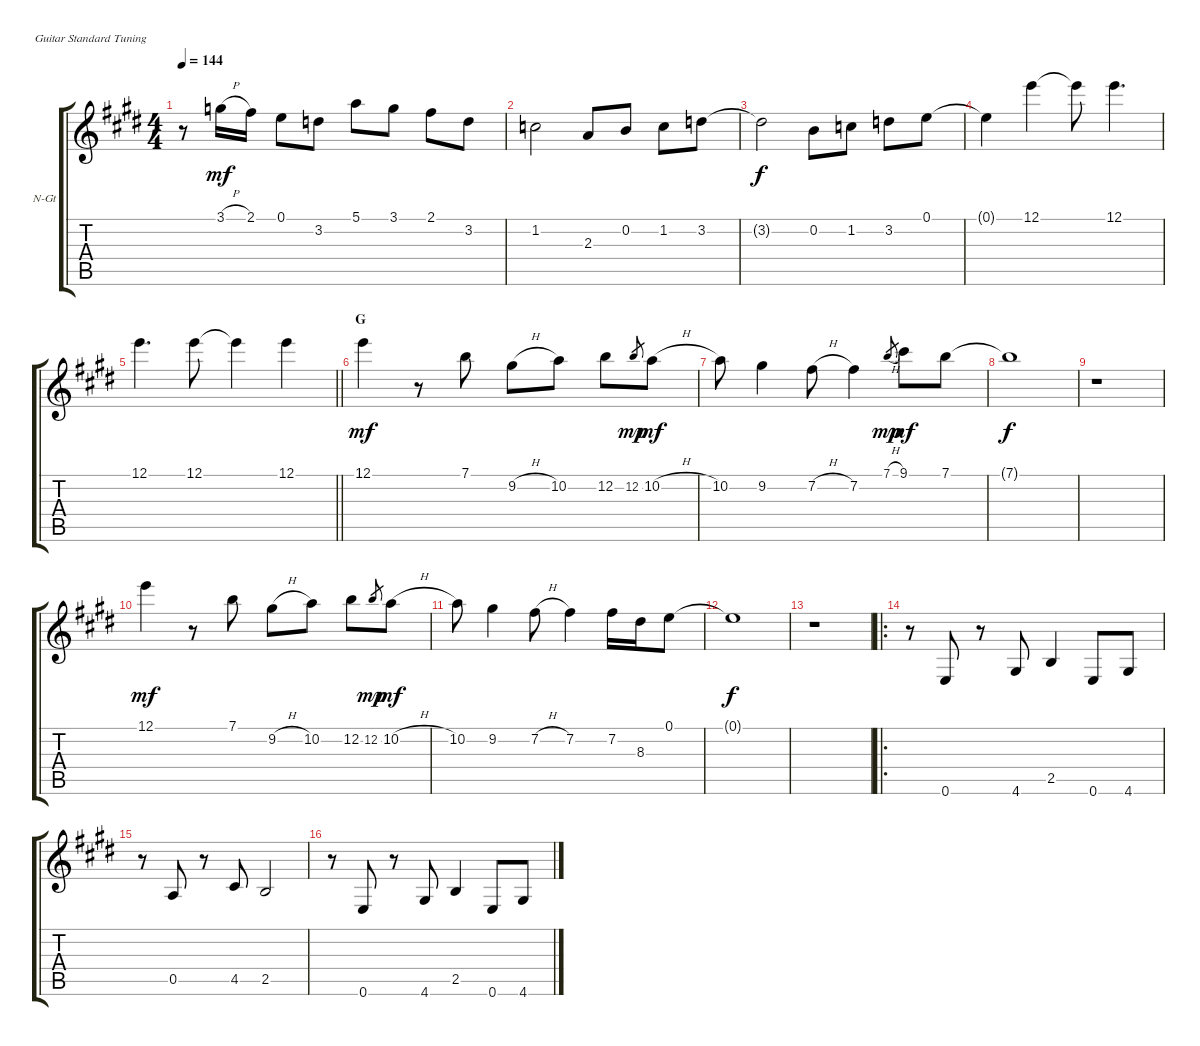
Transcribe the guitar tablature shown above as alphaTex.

\bracketExtendMode groupsimilarinstruments
\firstSystemTrackNameOrientation horizontal
\otherSystemsTrackNameOrientation horizontal
\track ("Guitar 1" "N-Gt") {instrument acousticguitarnylon}
\staff {score tabs}
\tuning (E4 B3 G3 D3 A2 E2)
\ts (4 4)
\tempo 144
\clef g2
\ks e
r.8{dy mf} 3.1{h}.16 2.1.16 0.1.8 3.2.8 5.1.8 3.1.8 2.1.8 3.2.8 |
1.2.2 2.3.8 0.2.8 1.2.8 3.2.8 |
3.2{t}.2{dy f} 0.2.8 1.2.8 3.2.8 0.1.8 |
0.1{t}.4 12.1.4 12.1{t}.8 12.1.4{d} |
\barLineRight lightlight
12.1.4{d} 12.1.8 12.1{t}.4 12.1.4 |
\section ("" "G")
12.1.4{dy mf} r.8 7.1.8 9.2{h}.8 10.2.8 12.2.8 12.2.8{gr dy mp} 10.2{h}.8{dy mf} |
10.2.8 9.2.4 7.2{h}.8 7.2.4 7.1{h}.8{gr dy mp} 9.1.8{dy mf} 7.1.8 |
7.1{t}.1{dy f} |
r.1 |
12.1.4{dy mf} r.8 7.1.8 9.2{h}.8 10.2.8 12.2.8 12.2.8{gr dy mp} 10.2{h}.8{dy mf} |
10.2.8 9.2.4 7.2{h}.8 7.2.4 7.2.16 8.3.16 0.1.8 |
0.1{t}.1{dy f} |
r.1 |
\ro
r.8 0.6.8 r.8 4.6.8 2.5.4 0.6.8 4.6.8 |
r.8 0.5.8 r.8 4.5.8 2.5.2 |
r.8 0.6.8 r.8 4.6.8 2.5.4 0.6.8 4.6.8
